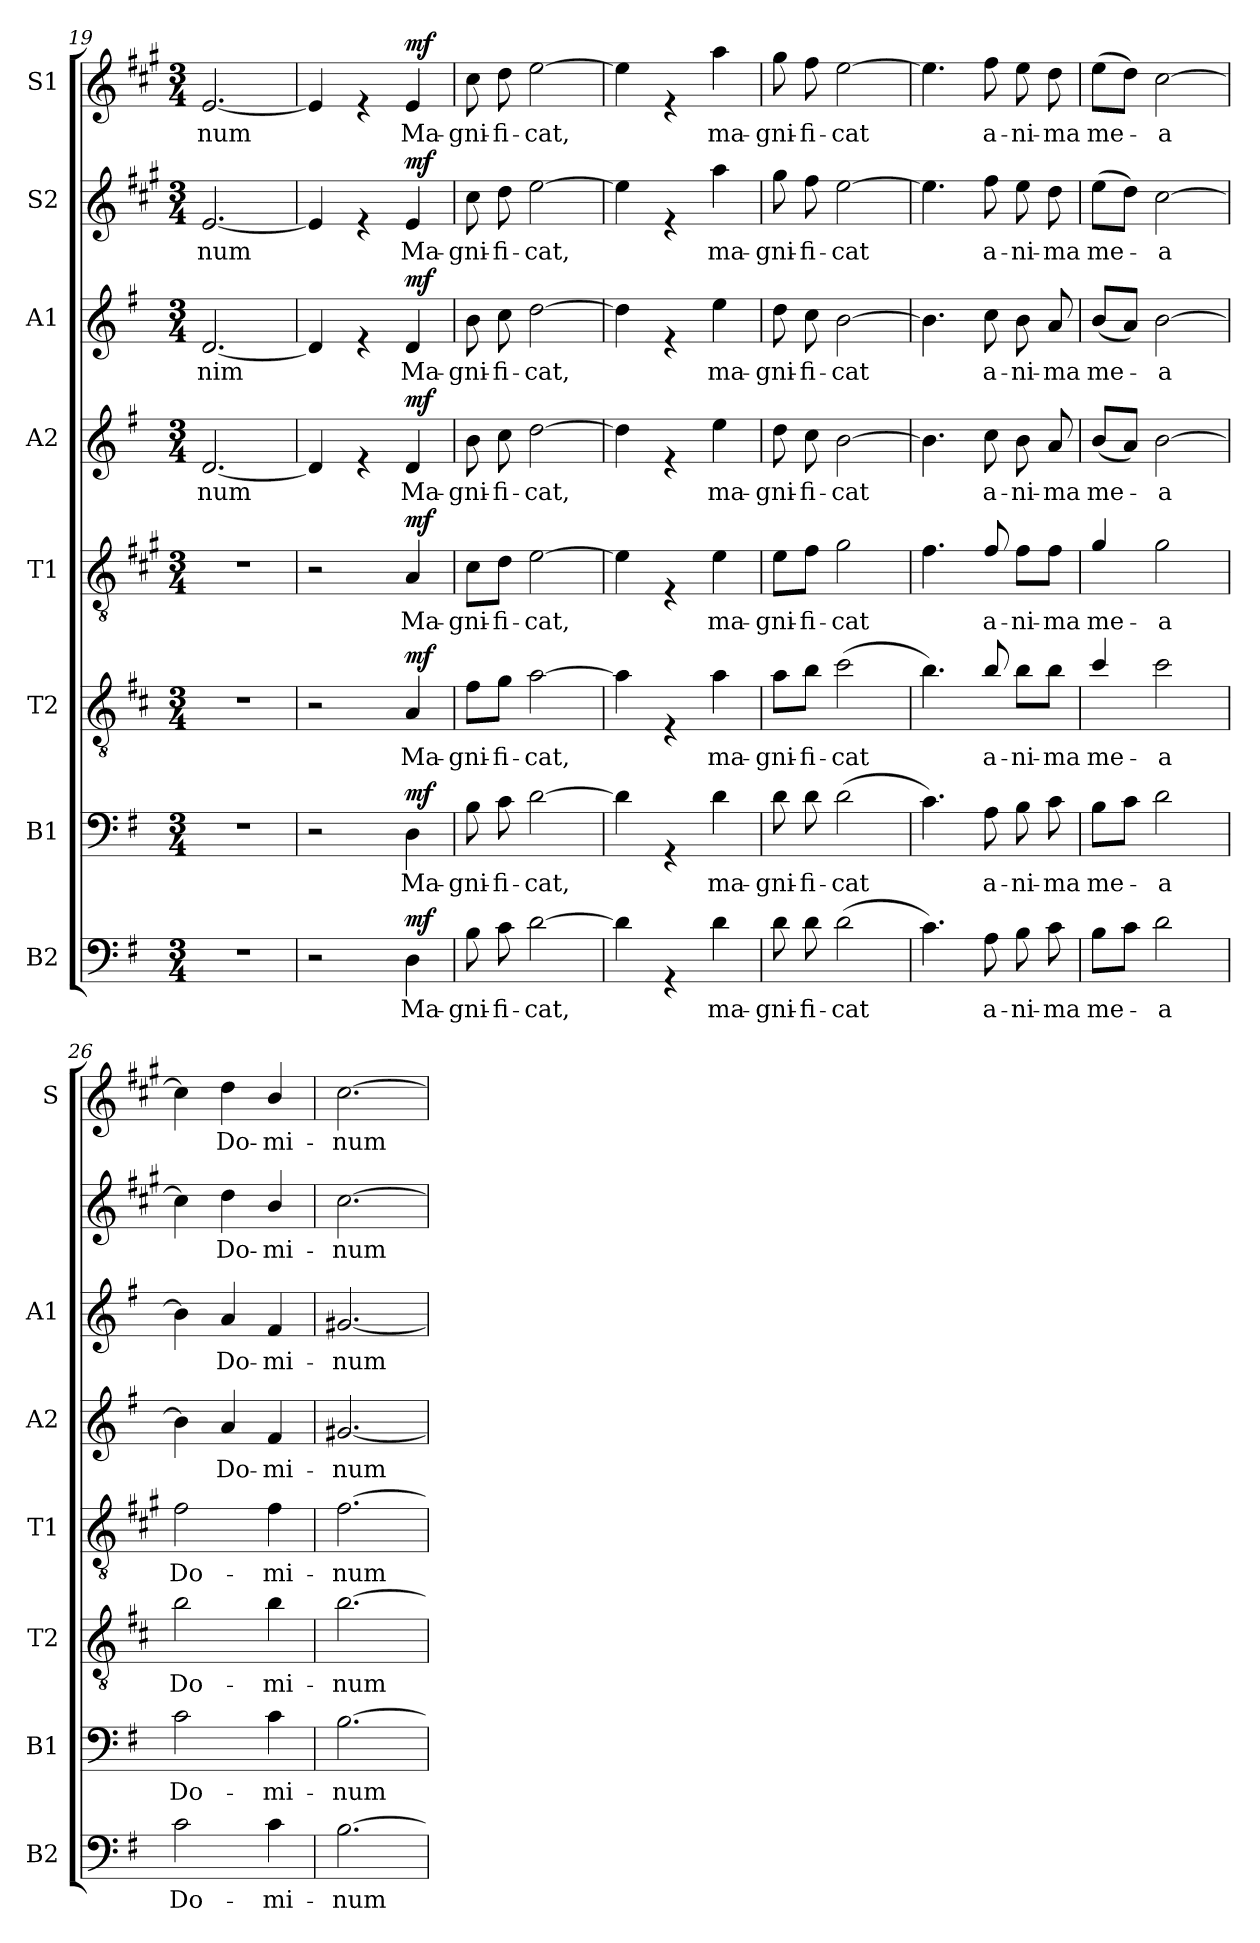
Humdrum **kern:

**kern	**text	**dynam	**kern	**text	**dynam	**kern	**text	**dynam	**kern	**text	**dynam	**kern	**text	**dynam	**kern	**text	**dynam	**kern	**text	**dynam	**kern	**text	**dynam
*part8	*part8	*part8	*part7	*part7	*part7	*part6	*part6	*part6	*part5	*part5	*part5	*part4	*part4	*part4	*part3	*part3	*part3	*part2	*part2	*part2	*part1	*part1	*part1
*staff8	*staff8	*staff8	*staff7	*staff7	*staff7	*staff6	*staff6	*staff6	*staff5	*staff5	*staff5	*staff4	*staff4	*staff4	*staff3	*staff3	*staff3	*staff2	*staff2	*staff2	*staff1	*staff1	*staff1
*I"B2	*	*	*I"B1	*	*	*I"T2	*	*	*I"T1	*	*	*I"A2	*	*	*I"A1	*	*	*I"S2	*	*	*I"S1	*	*
*I'B2	*	*	*I'B1	*	*	*I'T2	*	*	*I'T1	*	*	*I'A2	*	*	*I'A1	*	*	*	*	*	*I'S	*	*
*clefF4	*	*	*clefF4	*	*	*clefGv2	*	*	*clefGv2	*	*	*clefG2	*	*	*clefG2	*	*	*clefG2	*	*	*clefG2	*	*
*	*	*	*	*	*	*ITrd4c7	*	*	*ITrd1c2	*	*	*	*	*	*	*	*	*ITrd1c2	*	*	*ITrd1c2	*	*
*k[f#]	*	*	*k[f#]	*	*	*k[f#]	*	*	*k[f#]	*	*	*k[f#]	*	*	*k[f#]	*	*	*k[f#]	*	*	*k[f#]	*	*
*M3/4	*	*	*M3/4	*	*	*M3/4	*	*	*M3/4	*	*	*M3/4	*	*	*M3/4	*	*	*M3/4	*	*	*M3/4	*	*
=19	=19	=19	=19	=19	=19	=19	=19	=19	=19	=19	=19	=19	=19	=19	=19	=19	=19	=19	=19	=19	=19	=19	=19
2.r	.	.	2.r	.	.	2.r	.	.	2.r	.	.	[2.d/	-num	.	[2.d/	-nim	.	[2.d/	-num	.	[2.d/	-num	.
=20	=20	=20	=20	=20	=20	=20	=20	=20	=20	=20	=20	=20	=20	=20	=20	=20	=20	=20	=20	=20	=20	=20	=20
2r	.	.	2r	.	.	2r	.	.	2r	.	.	4d/]	.	.	4d/]	.	.	4d/]	.	.	4d/]	.	.
.	.	.	.	.	.	.	.	.	.	.	.	4re	.	.	4re	.	.	4re	.	.	4re	.	.
!	!	!LO:DY:a	!	!	!LO:DY:a	!	!	!LO:DY:a	!	!	!LO:DY:a	!	!	!LO:DY:a	!	!	!LO:DY:a	!	!	!LO:DY:a	!	!	!LO:DY:a
4D\	Ma-	mf	4D\	Ma-	mf	4D/	Ma-	mf	4G/	Ma-	mf	4d/	Ma-	mf	4d/	Ma-	mf	4d/	Ma-	mf	4d/	Ma-	mf
=21	=21	=21	=21	=21	=21	=21	=21	=21	=21	=21	=21	=21	=21	=21	=21	=21	=21	=21	=21	=21	=21	=21	=21
8B\	-gni-	.	8B\	-gni-	.	8B\L	-gni-	.	8B\L	-gni-	.	8b\	-gni-	.	8b\	-gni-	.	8b\	-gni-	.	8b\	-gni-	.
8c\	-fi-	.	8c\	-fi-	.	8c\J	-fi-	.	8c\J	-fi-	.	8cc\	-fi-	.	8cc\	-fi-	.	8cc\	-fi-	.	8cc\	-fi-	.
[2d\	-cat,	.	[2d\	-cat,	.	[2d\	-cat,	.	[2d\	-cat,	.	[2dd\	-cat,	.	[2dd\	-cat,	.	[2dd\	-cat,	.	[2dd\	-cat,	.
=22	=22	=22	=22	=22	=22	=22	=22	=22	=22	=22	=22	=22	=22	=22	=22	=22	=22	=22	=22	=22	=22	=22	=22
4d\]	.	.	4d\]	.	.	4d\]	.	.	4d\]	.	.	4dd\]	.	.	4dd\]	.	.	4dd\]	.	.	4dd\]	.	.
4rGG	.	.	4rGG	.	.	4rE	.	.	4rE	.	.	4re	.	.	4re	.	.	4re	.	.	4re	.	.
4d\	ma-	.	4d\	ma-	.	4d\	ma-	.	4d\	ma-	.	4ee\	ma-	.	4ee\	ma-	.	4gg\	ma-	.	4gg\	ma-	.
=23	=23	=23	=23	=23	=23	=23	=23	=23	=23	=23	=23	=23	=23	=23	=23	=23	=23	=23	=23	=23	=23	=23	=23
8d\	-gni-	.	8d\	-gni-	.	8d\L	-gni-	.	8d\L	-gni-	.	8dd\	-gni-	.	8dd\	-gni-	.	8ff#\	-gni-	.	8ff#\	-gni-	.
8d\	-fi-	.	8d\	-fi-	.	8e\J	-fi-	.	8e\J	-fi-	.	8cc\	-fi-	.	8cc\	-fi-	.	8ee\	-fi-	.	8ee\	-fi-	.
(>2d\	-cat	.	(>2d\	-cat	.	(>2f#\	-cat	.	2f#\	-cat	.	[2b\	-cat	.	[2b\	-cat	.	[2dd\	-cat	.	[2dd\	-cat	.
!!LO:PB:g=z
=24	=24	=24	=24	=24	=24	=24	=24	=24	=24	=24	=24	=24	=24	=24	=24	=24	=24	=24	=24	=24	=24	=24	=24
4.c\)	.	.	4.c\)	.	.	4.e\)	.	.	4.e\	.	.	4.b\]	.	.	4.b\]	.	.	4.dd\]	.	.	4.dd\]	.	.
8A\	a-	.	8A\	a-	.	8e/	a-	.	8e/	a-	.	8cc\	a-	.	8cc\	a-	.	8ee\	a-	.	8ee\	a-	.
8B\	-ni-	.	8B\	-ni-	.	8e\L	-ni-	.	8e\L	-ni-	.	8b\	-ni-	.	8b\	-ni-	.	8dd\	-ni-	.	8dd\	-ni-	.
8c\	-ma	.	8c\	-ma	.	8e\J	-ma	.	8e\J	-ma	.	8a/	-ma	.	8a/	-ma	.	8cc\	-ma	.	8cc\	-ma	.
=25	=25	=25	=25	=25	=25	=25	=25	=25	=25	=25	=25	=25	=25	=25	=25	=25	=25	=25	=25	=25	=25	=25	=25
8B\L	me-	.	8B\L	me-	.	4f#/	me-	.	4f#/	me-	.	(8b/L	me-	.	(8b/L	me-	.	(>8dd\L	me-	.	(>8dd\L	me-	.
8c\J	.	.	8c\J	.	.	.	.	.	.	.	.	8a/J)	.	.	8a/J)	.	.	8cc\J)	.	.	8cc\J)	.	.
2d\	-a	.	2d\	-a	.	2f#\	-a	.	2f#\	-a	.	[2b\	-a	.	[2b\	-a	.	[2b\	-a	.	[2b\	-a	.
=26	=26	=26	=26	=26	=26	=26	=26	=26	=26	=26	=26	=26	=26	=26	=26	=26	=26	=26	=26	=26	=26	=26	=26
2c\	Do-	.	2c\	Do-	.	2e\	Do-	.	2e\	Do-	.	4b\]	.	.	4b\]	.	.	4b\]	.	.	4b\]	.	.
.	.	.	.	.	.	.	.	.	.	.	.	4a/	Do-	.	4a/	Do-	.	4cc\	Do-	.	4cc\	Do-	.
4c\	-mi-	.	4c\	-mi-	.	4e\	-mi-	.	4e\	-mi-	.	4f#/	-mi-	.	4f#/	-mi-	.	4a/	-mi-	.	4a/	-mi-	.
=27	=27	=27	=27	=27	=27	=27	=27	=27	=27	=27	=27	=27	=27	=27	=27	=27	=27	=27	=27	=27	=27	=27	=27
[2.B\	-num	.	[2.B\	-num	.	[2.e\	-num	.	[2.e\	-num	.	[2.g#X/	-num	.	[2.g#X/	-num	.	[2.b\	-num	.	[2.b\	-num	.
=	=	=	=	=	=	=	=	=	=	=	=	=	=	=	=	=	=	=	=	=	=	=	=
*-	*-	*-	*-	*-	*-	*-	*-	*-	*-	*-	*-	*-	*-	*-	*-	*-	*-	*-	*-	*-	*-	*-	*-
